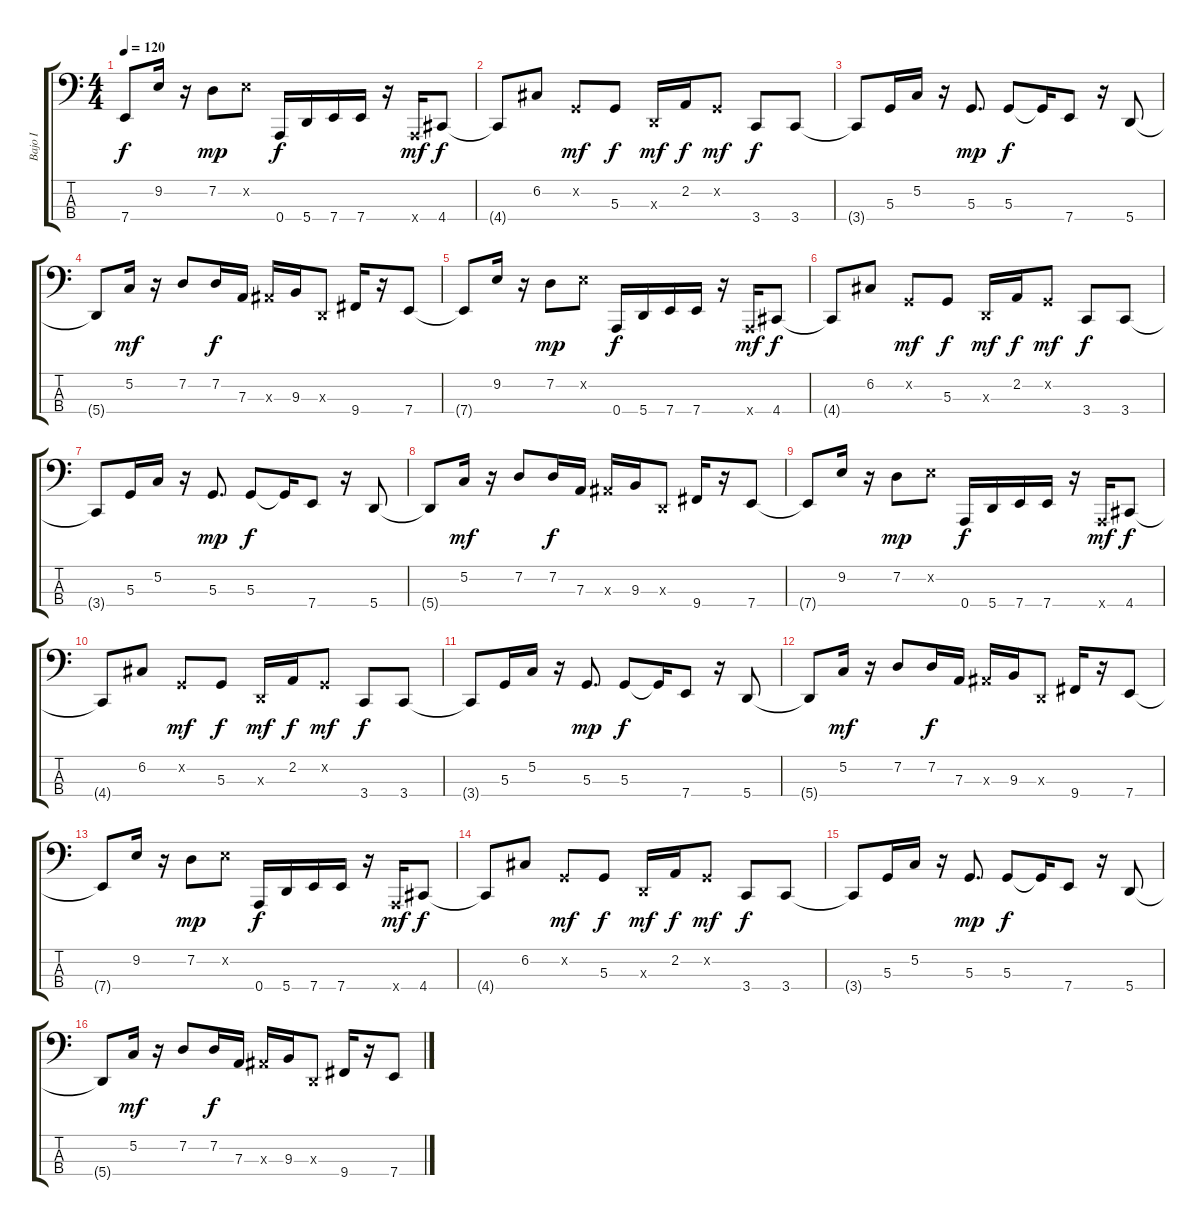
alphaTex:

\track ("Bajo I" "Bajo I") {instrument electricbasspick}
\staff {score tabs}
\tuning (C2 G1 D1 A0) {hide}
\ts (4 4)
\tempo 120
\clef f4
\ks c
7.4{t}.8{dy f} 9.2.16 r.16 7.2.8{dy mp} 9.2{x}.8 0.4.16{dy f} 5.4.16 7.4.16 7.4.16 r.16 0.4{x}.16{dy mf} 4.4.8{dy f} |
4.4{t}.8 6.2.8 0.2{x}.8{dy mf} 5.3.8{dy f} 0.3{x}.16{dy mf} 2.2.16{dy f} 0.2{x}.8{dy mf} 3.4.8{dy f} 3.4.8 |
3.4{t}.8 5.3.16 5.2.16 r.16 5.3.8{d dy mp} 5.3.8{dy f} 5.3{t}.16 7.4.8 r.16 5.4.8 |
5.4{t}.8 5.2.16{dy mf} r.16 7.2.8 7.2.16{dy f} 7.3.16 8.3{x}.16 9.3.16 0.3{x}.8 9.4.16 r.16 7.4.8 |
7.4{t}.8 9.2.16 r.16 7.2.8{dy mp} 9.2{x}.8 0.4.16{dy f} 5.4.16 7.4.16 7.4.16 r.16 0.4{x}.16{dy mf} 4.4.8{dy f} |
4.4{t}.8 6.2.8 0.2{x}.8{dy mf} 5.3.8{dy f} 0.3{x}.16{dy mf} 2.2.16{dy f} 0.2{x}.8{dy mf} 3.4.8{dy f} 3.4.8 |
3.4{t}.8 5.3.16 5.2.16 r.16 5.3.8{d dy mp} 5.3.8{dy f} 5.3{t}.16 7.4.8 r.16 5.4.8 |
5.4{t}.8 5.2.16{dy mf} r.16 7.2.8 7.2.16{dy f} 7.3.16 8.3{x}.16 9.3.16 0.3{x}.8 9.4.16 r.16 7.4.8 |
7.4{t}.8 9.2.16 r.16 7.2.8{dy mp} 9.2{x}.8 0.4.16{dy f} 5.4.16 7.4.16 7.4.16 r.16 0.4{x}.16{dy mf} 4.4.8{dy f} |
4.4{t}.8 6.2.8 0.2{x}.8{dy mf} 5.3.8{dy f} 0.3{x}.16{dy mf} 2.2.16{dy f} 0.2{x}.8{dy mf} 3.4.8{dy f} 3.4.8 |
3.4{t}.8 5.3.16 5.2.16 r.16 5.3.8{d dy mp} 5.3.8{dy f} 5.3{t}.16 7.4.8 r.16 5.4.8 |
5.4{t}.8 5.2.16{dy mf} r.16 7.2.8 7.2.16{dy f} 7.3.16 8.3{x}.16 9.3.16 0.3{x}.8 9.4.16 r.16 7.4.8 |
7.4{t}.8 9.2.16 r.16 7.2.8{dy mp} 9.2{x}.8 0.4.16{dy f} 5.4.16 7.4.16 7.4.16 r.16 0.4{x}.16{dy mf} 4.4.8{dy f} |
4.4{t}.8 6.2.8 0.2{x}.8{dy mf} 5.3.8{dy f} 0.3{x}.16{dy mf} 2.2.16{dy f} 0.2{x}.8{dy mf} 3.4.8{dy f} 3.4.8 |
3.4{t}.8 5.3.16 5.2.16 r.16 5.3.8{d dy mp} 5.3.8{dy f} 5.3{t}.16 7.4.8 r.16 5.4.8 |
5.4{t}.8 5.2.16{dy mf} r.16 7.2.8 7.2.16{dy f} 7.3.16 8.3{x}.16 9.3.16 0.3{x}.8 9.4.16 r.16 7.4.8
